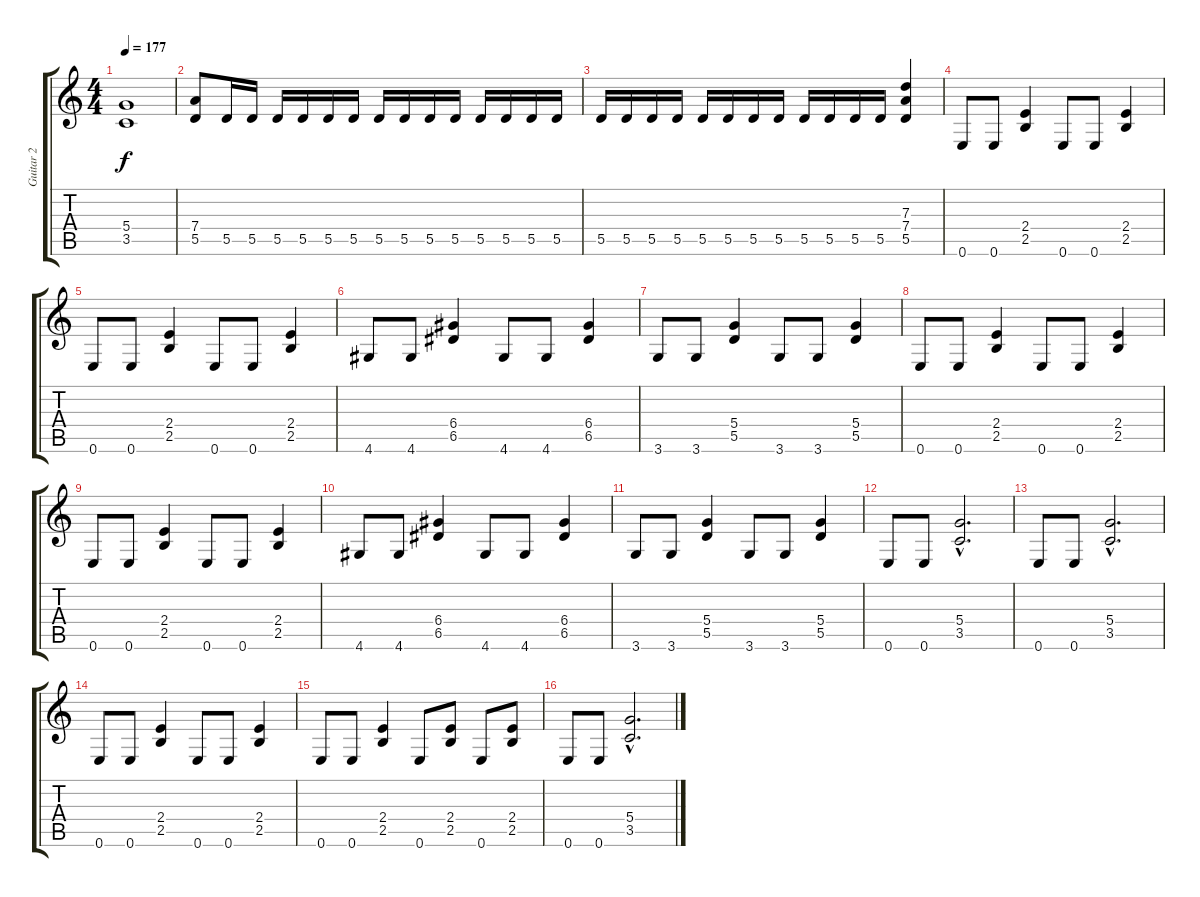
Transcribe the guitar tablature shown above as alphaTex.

\track ("Guitar 2" "Guitar 2") {instrument distortionguitar}
\staff {score tabs}
\tuning (E4 B3 G3 D3 A2 E2) {hide}
\ts (4 4)
\tempo 177
\clef g2
\ks c
(5.4 3.5).1{dy f} |
(7.4 5.5).8 5.5.16 5.5.16 5.5.16 5.5.16 5.5.16 5.5.16 5.5.16 5.5.16 5.5.16 5.5.16 5.5.16 5.5.16 5.5.16 5.5.16 |
5.5.16 5.5.16 5.5.16 5.5.16 5.5.16 5.5.16 5.5.16 5.5.16 5.5.16 5.5.16 5.5.16 5.5.16 (7.3 7.4 5.5).4 |
0.6.8 0.6.8 (2.4 2.5).4 0.6.8 0.6.8 (2.4 2.5).4 |
0.6.8 0.6.8 (2.4 2.5).4 0.6.8 0.6.8 (2.4 2.5).4 |
4.6.8 4.6.8 (6.4 6.5).4 4.6.8 4.6.8 (6.4 6.5).4 |
3.6.8 3.6.8 (5.4 5.5).4 3.6.8 3.6.8 (5.4 5.5).4 |
0.6.8 0.6.8 (2.4 2.5).4 0.6.8 0.6.8 (2.4 2.5).4 |
0.6.8 0.6.8 (2.4 2.5).4 0.6.8 0.6.8 (2.4 2.5).4 |
4.6.8 4.6.8 (6.4 6.5).4 4.6.8 4.6.8 (6.4 6.5).4 |
3.6.8 3.6.8 (5.4 5.5).4 3.6.8 3.6.8 (5.4 5.5).4 |
0.6.8 0.6.8 (5.4{hac} 3.5{hac}).2{d} |
0.6.8 0.6.8 (5.4{hac} 3.5{hac}).2{d} |
0.6.8 0.6.8 (2.4 2.5).4 0.6.8 0.6.8 (2.4 2.5).4 |
0.6.8 0.6.8 (2.4 2.5).4 0.6.8 (2.4 2.5).8 0.6.8 (2.4 2.5).8 |
0.6.8 0.6.8 (5.4{hac} 3.5{hac}).2{d}
